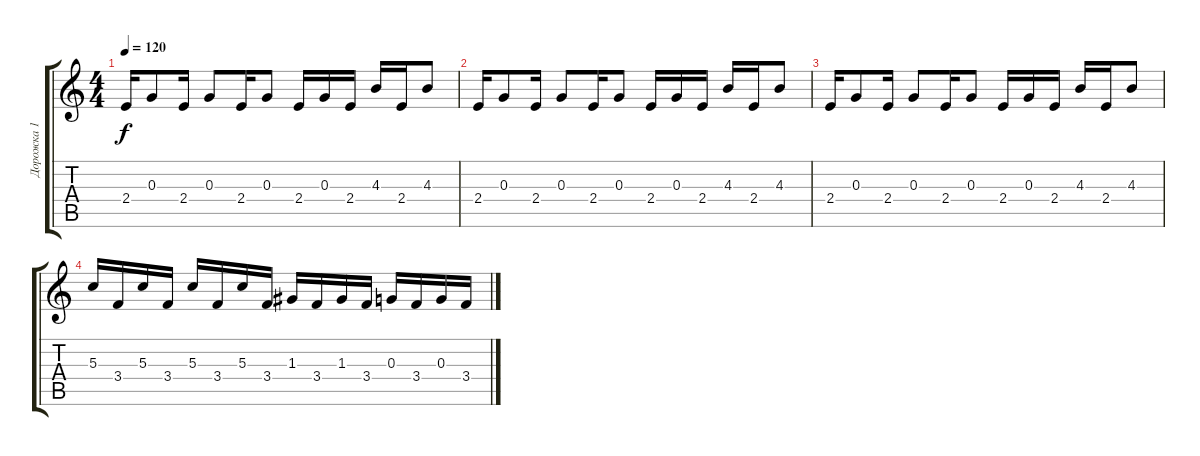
\track ("Дорожка 1" "Дорожка 1") {instrument acousticguitarsteel}
\staff {score tabs}
\tuning (E4 B3 G3 D3 A2 E2) {hide}
\ts (4 4)
\tempo 120
\clef g2
\ks c
2.4.16{dy f} 0.3.8 2.4.16 0.3.8 2.4.16 0.3.8 2.4.16 0.3.16 2.4.16 4.3.16 2.4.16 4.3.8 |
2.4.16 0.3.8 2.4.16 0.3.8 2.4.16 0.3.8 2.4.16 0.3.16 2.4.16 4.3.16 2.4.16 4.3.8 |
2.4.16 0.3.8 2.4.16 0.3.8 2.4.16 0.3.8 2.4.16 0.3.16 2.4.16 4.3.16 2.4.16 4.3.8 |
5.3.16 3.4.16 5.3.16 3.4.16 5.3.16 3.4.16 5.3.16 3.4.16 1.3.16 3.4.16 1.3.16 3.4.16 0.3.16 3.4.16 0.3.16 3.4.16
